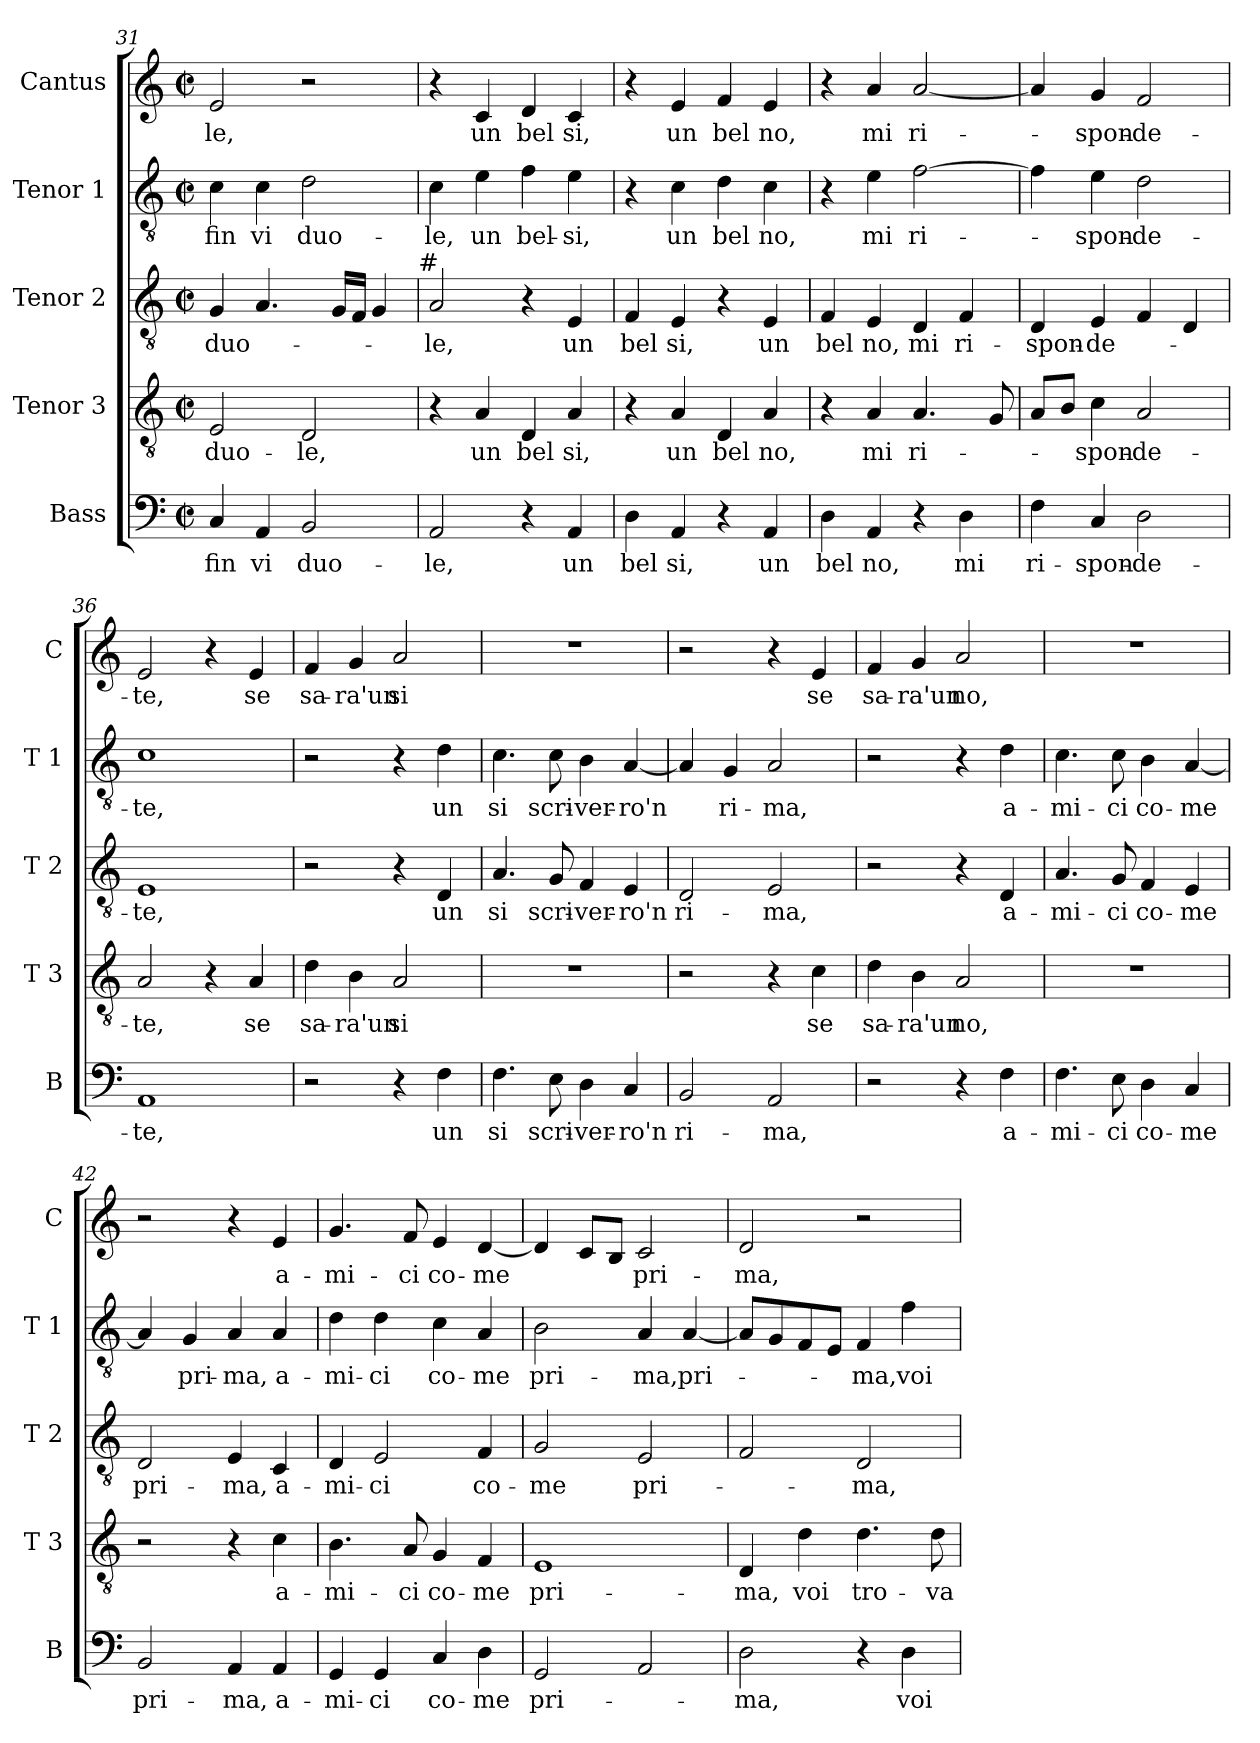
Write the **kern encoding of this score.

**kern	**text	**kern	**text	**kern	**text	**kern	**text	**kern	**text
*part5	*part5	*part4	*part4	*part3	*part3	*part2	*part2	*part1	*part1
*staff5	*staff5	*staff4	*staff4	*staff3	*staff3	*staff2	*staff2	*staff1	*staff1
*I"Bass	*	*I"Tenor 3	*	*I"Tenor 2	*	*I"Tenor 1	*	*I"Cantus	*
*I'B	*	*I'T 3	*	*I'T 2	*	*I'T 1	*	*I'C	*
!!LO:LB:g=z
*clefF4	*	*clefGv2	*	*clefGv2	*	*clefGv2	*	*clefG2	*
*k[]	*	*k[]	*	*k[]	*	*k[]	*	*k[]	*
*C:	*	*C:	*	*C:	*	*C:	*	*C:	*
*M2/2	*	*M2/2	*	*M2/2	*	*M2/2	*	*M2/2	*
*met(c|)	*	*met(c|)	*	*met(c|)	*	*met(c|)	*	*met(c|)	*
=31	=31	=31	=31	=31	=31	=31	=31	=31	=31
4C/	fin	2E/	duo-	4G/	duo-	4c\	fin	2e/	-le,
4AA/	vi	.	.	4.A/	.	4c\	vi	.	.
2BB/	duo-	2D/	-le,	.	.	2d\	duo-	2r	.
.	.	.	.	16G/LL	.	.	.	.	.
.	.	.	.	16F/JJ	.	.	.	.	.
.	.	.	.	4G/	.	.	.	.	.
!	!	!	!	!LO:TX:a:t=#	!	!	!	!	!
=32	=32	=32	=32	=32	=32	=32	=32	=32	=32
2AA/	-le,	4r	.	2A/	-le,	4c\	-le,	4r	.
.	.	4A/	un	.	.	4e\	un	4c/	un
4r	.	4D/	bel	4r	.	4f\	bel-	4d/	bel
4AA/	un	4A/	si,	4E/	un	4e\	-si,	4c/	si,
=33	=33	=33	=33	=33	=33	=33	=33	=33	=33
4D\	bel	4r	.	4F/	bel	4r	.	4r	.
4AA/	si,	4A/	un	4E/	si,	4c\	un	4e/	un
4r	.	4D/	bel	4r	.	4d\	bel	4f/	bel
4AA/	un	4A/	no,	4E/	un	4c\	no,	4e/	no,
=34	=34	=34	=34	=34	=34	=34	=34	=34	=34
4D\	bel	4r	.	4F/	bel	4r	.	4r	.
4AA/	no,	4A/	mi	4E/	no,	4e\	mi	4a/	mi
4r	.	4.A/	ri-	4D/	mi	[2f\	ri-	[2a/	ri-
4D\	mi	.	.	4F/	ri-	.	.	.	.
.	.	8G/	.	.	.	.	.	.	.
=35	=35	=35	=35	=35	=35	=35	=35	=35	=35
4F\	ri-	8A/L	.	4D/	-spon-	4f\]	.	4a/]	.
.	.	8B/J	.	.	.	.	.	.	.
4C/	-spon-	4c\	-spon-	4E/	-de-	4e\	-spon-	4g/	-spon-
2D\	-de-	2A/	-de-	4F/	.	2d\	-de-	2f/	-de-
.	.	.	.	4D/	.	.	.	.	.
!!LO:LB:g=z
=36	=36	=36	=36	=36	=36	=36	=36	=36	=36
1AA	-te,	2A/	-te,	1E	-te,	1c	-te,	2e/	-te,
.	.	4r	.	.	.	.	.	4r	.
.	.	4A/	se	.	.	.	.	4e/	se
=37	=37	=37	=37	=37	=37	=37	=37	=37	=37
2r	.	4d\	sa-	2r	.	2r	.	4f/	sa-
.	.	4B\	-ra'un	.	.	.	.	4g/	-ra'un
4r	.	2A/	si	4r	.	4r	.	2a/	si
4F\	un	.	.	4D/	un	4d\	un	.	.
=38	=38	=38	=38	=38	=38	=38	=38	=38	=38
4.F\	si	1r	.	4.A/	si	4.c\	si	1r	.
8E\	scri-	.	.	8G/	scri-	8c\	scri-	.	.
4D\	-ver-	.	.	4F/	-ver-	4B\	-ver-	.	.
4C/	-ro'n	.	.	4E/	-ro'n	[4A/	-ro'n	.	.
=39	=39	=39	=39	=39	=39	=39	=39	=39	=39
2BB/	ri-	2r	.	2D/	ri-	4A/]	.	2r	.
.	.	.	.	.	.	4G/	ri-	.	.
2AA/	-ma,	4r	.	2E/	-ma,	2A/	-ma,	4r	.
.	.	4c\	se	.	.	.	.	4e/	se
=40	=40	=40	=40	=40	=40	=40	=40	=40	=40
2r	.	4d\	sa-	2r	.	2r	.	4f/	sa-
.	.	4B\	-ra'un	.	.	.	.	4g/	-ra'un
4r	.	2A/	no,	4r	.	4r	.	2a/	no,
4F\	a-	.	.	4D/	a-	4d\	a-	.	.
!!LO:PB:g=z
=41	=41	=41	=41	=41	=41	=41	=41	=41	=41
4.F\	-mi-	1r	.	4.A/	-mi-	4.c\	-mi-	1r	.
8E\	-ci	.	.	8G/	-ci	8c\	-ci	.	.
4D\	co-	.	.	4F/	co-	4B\	co-	.	.
4C/	-me	.	.	4E/	-me	[4A/	-me	.	.
=42	=42	=42	=42	=42	=42	=42	=42	=42	=42
2BB/	pri-	2r	.	2D/	pri-	4A/]	.	2r	.
.	.	.	.	.	.	4G/	pri-	.	.
4AA/	-ma,	4r	.	4E/	-ma,	4A/	-ma,	4r	.
4AA/	a-	4c\	a-	4C/	a-	4A/	a-	4e/	a-
=43	=43	=43	=43	=43	=43	=43	=43	=43	=43
4GG/	-mi-	4.B\	-mi-	4D/	-mi-	4d\	-mi-	4.g/	-mi-
4GG/	-ci	.	.	2E/	-ci	4d\	-ci	.	.
.	.	8A/	-ci	.	.	.	.	8f/	-ci
4C/	co-	4G/	co-	.	.	4c\	co-	4e/	co-
4D\	-me	4F/	-me	4F/	co-	4A/	-me	[4d/	-me
=44	=44	=44	=44	=44	=44	=44	=44	=44	=44
2GG/	pri-	1E	pri-	2G/	-me	2B\	pri-	4d/]	.
.	.	.	.	.	.	.	.	8c/L	.
.	.	.	.	.	.	.	.	8B/J	.
2AA/	.	.	.	2E/	pri-	4A/	-ma,	2c/	pri-
.	.	.	.	.	.	[4A/	pri-	.	.
=45	=45	=45	=45	=45	=45	=45	=45	=45	=45
2D\	-ma,	4D/	-ma,	2F/	.	8A/L]	.	2d/	-ma,
.	.	.	.	.	.	8G/	.	.	.
.	.	4d\	voi	.	.	8F/	.	.	.
.	.	.	.	.	.	8E/J	.	.	.
4r	.	4.d\	tro-	2D/	-ma,	4F/	-ma,	2r	.
4D\	voi	.	.	.	.	4f\	voi	.	.
.	.	8d\	-va-	.	.	.	.	.	.
=	=	=	=	=	=	=	=	=	=
*-	*-	*-	*-	*-	*-	*-	*-	*-	*-
